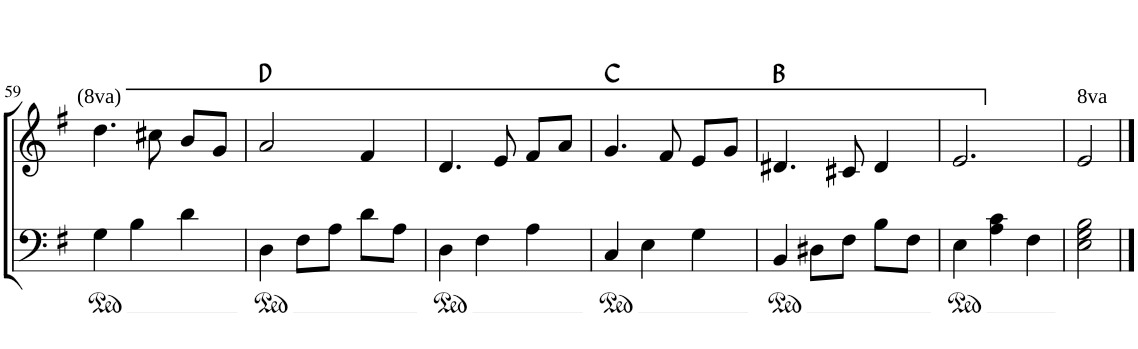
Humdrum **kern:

**kern	**kern	**harte
*part2	*part1	*part1
*staff2	*staff1	*
*I"Piano	*I"Piano	*
*I'Pno	*I'Pno	*
!!LO:PB:g=z
*clefF4	*clefG2	*
*k[f#]	*k[f#]	*
*M3/4	*M3/4	*
=59	=59	=59
4G\	4.ddd\	.
4B\	.	.
.	8ccc#X\	.
4d\	8bb/L	.
.	8gg/J	.
=60	=60	=60
4D\	2aa/	D:maj
8F#\L	.	.
8A\J	.	.
8d\L	4ff#/	.
8A\J	.	.
=61	=61	=61
4D\	4.dd/	.
4F#\	.	.
.	8ee/	.
4A\	8ff#/L	.
.	8aa/J	.
=62	=62	=62
4C/	4.gg/	C:maj
4E\	.	.
.	8ff#/	.
4G\	8ee/L	.
.	8gg/J	.
=63	=63	=63
4BB/	4.dd#X/	B:maj
8D#X\L	.	.
8F#\J	8cc#X/	.
8B\L	4dd#/	.
8F#\J	.	.
=64	=64	=64
4E\	2.ee/	.
4A\ 4c\	.	.
4F#\	.	.
=65	=65	=65
*	*8va	*
2E\ 2G\ 2B\	2ee/	.
*	*X8va	*
==	==	==
*-	*-	*-
